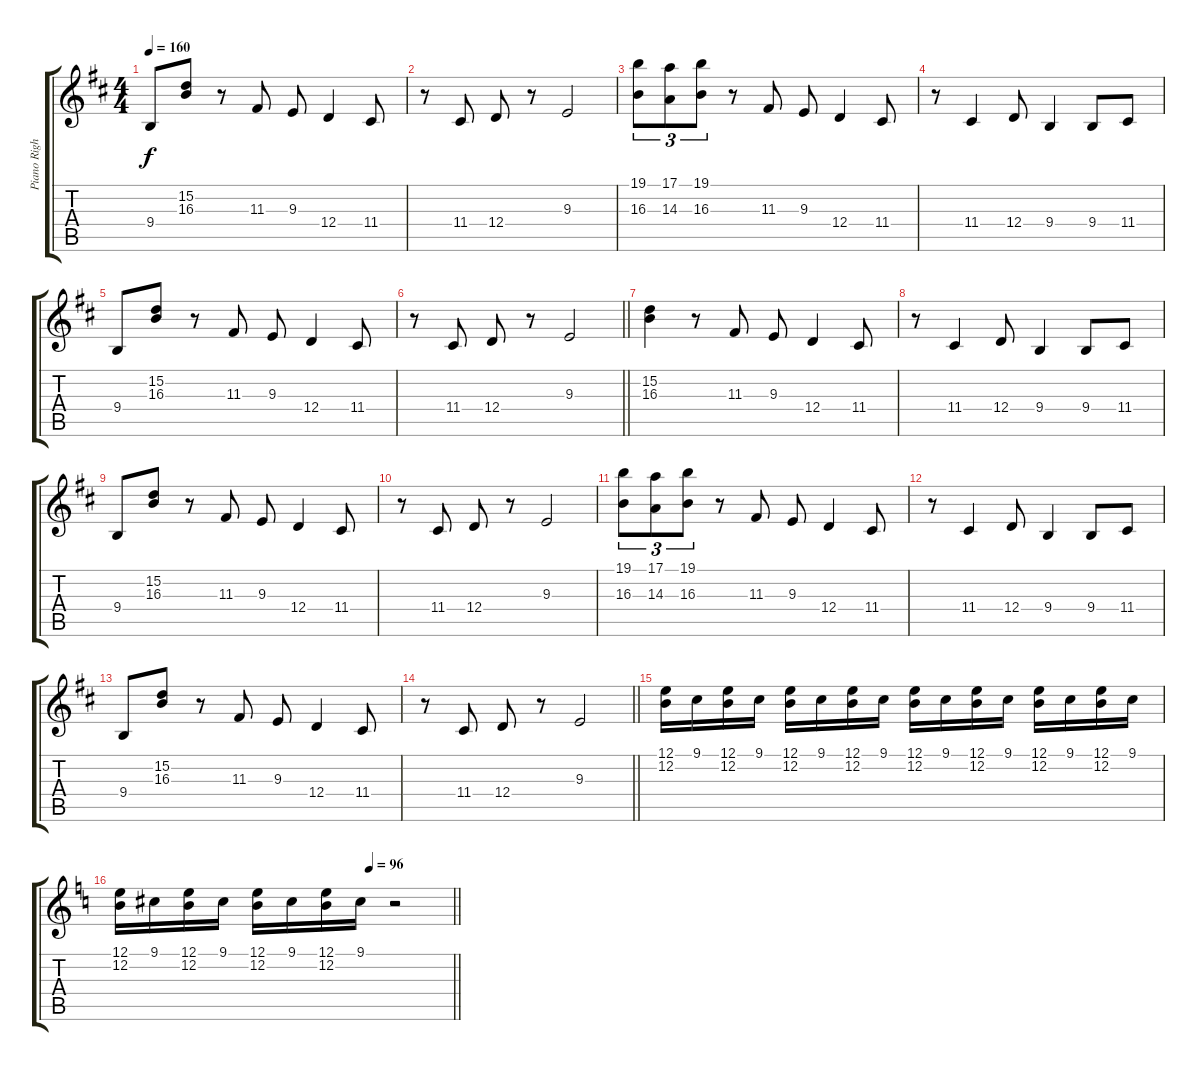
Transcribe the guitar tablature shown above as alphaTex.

\track ("Piano Right Hand" "Piano Righ") {instrument electricgrandpiano}
\staff {score tabs}
\tuning (E4 B3 G3 D3 A2 E2) {hide}
\ts (4 4)
\tempo 160
\clef g2
\ks d
9.4.8{dy f} (15.2 16.3).8 r.8 11.3.8 9.3.8 12.4.4 11.4.8 |
r.8 11.4.8 12.4.8 r.8 9.3.2 |
(19.1 16.3).8{tu (3 2)} (17.1 14.3).8{tu (3 2)} (19.1 16.3).8{tu (3 2)} r.8 11.3.8 9.3.8 12.4.4 11.4.8 |
r.8 11.4.4 12.4.8 9.4.4 9.4.8 11.4.8 |
9.4.8 (15.2 16.3).8 r.8 11.3.8 9.3.8 12.4.4 11.4.8 |
\barLineRight lightlight
r.8 11.4.8 12.4.8 r.8 9.3.2 |
(15.2 16.3).4 r.8 11.3.8 9.3.8 12.4.4 11.4.8 |
r.8 11.4.4 12.4.8 9.4.4 9.4.8 11.4.8 |
9.4.8 (15.2 16.3).8 r.8 11.3.8 9.3.8 12.4.4 11.4.8 |
r.8 11.4.8 12.4.8 r.8 9.3.2 |
(19.1 16.3).8{tu (3 2)} (17.1 14.3).8{tu (3 2)} (19.1 16.3).8{tu (3 2)} r.8 11.3.8 9.3.8 12.4.4 11.4.8 |
r.8 11.4.4 12.4.8 9.4.4 9.4.8 11.4.8 |
9.4.8 (15.2 16.3).8 r.8 11.3.8 9.3.8 12.4.4 11.4.8 |
\barLineRight lightlight
r.8 11.4.8 12.4.8 r.8 9.3.2 |
(12.1 12.2).16 9.1.16 (12.1 12.2).16 9.1.16 (12.1 12.2).16 9.1.16 (12.1 12.2).16 9.1.16 (12.1 12.2).16 9.1.16 (12.1 12.2).16 9.1.16 (12.1 12.2).16 9.1.16 (12.1 12.2).16 9.1.16 |
\tempo (96 0.75)
\barLineRight lightlight
\ks c
(12.1 12.2).16 9.1.16 (12.1 12.2).16 9.1.16 (12.1 12.2).16 9.1.16 (12.1 12.2).16 9.1.16 r.2
